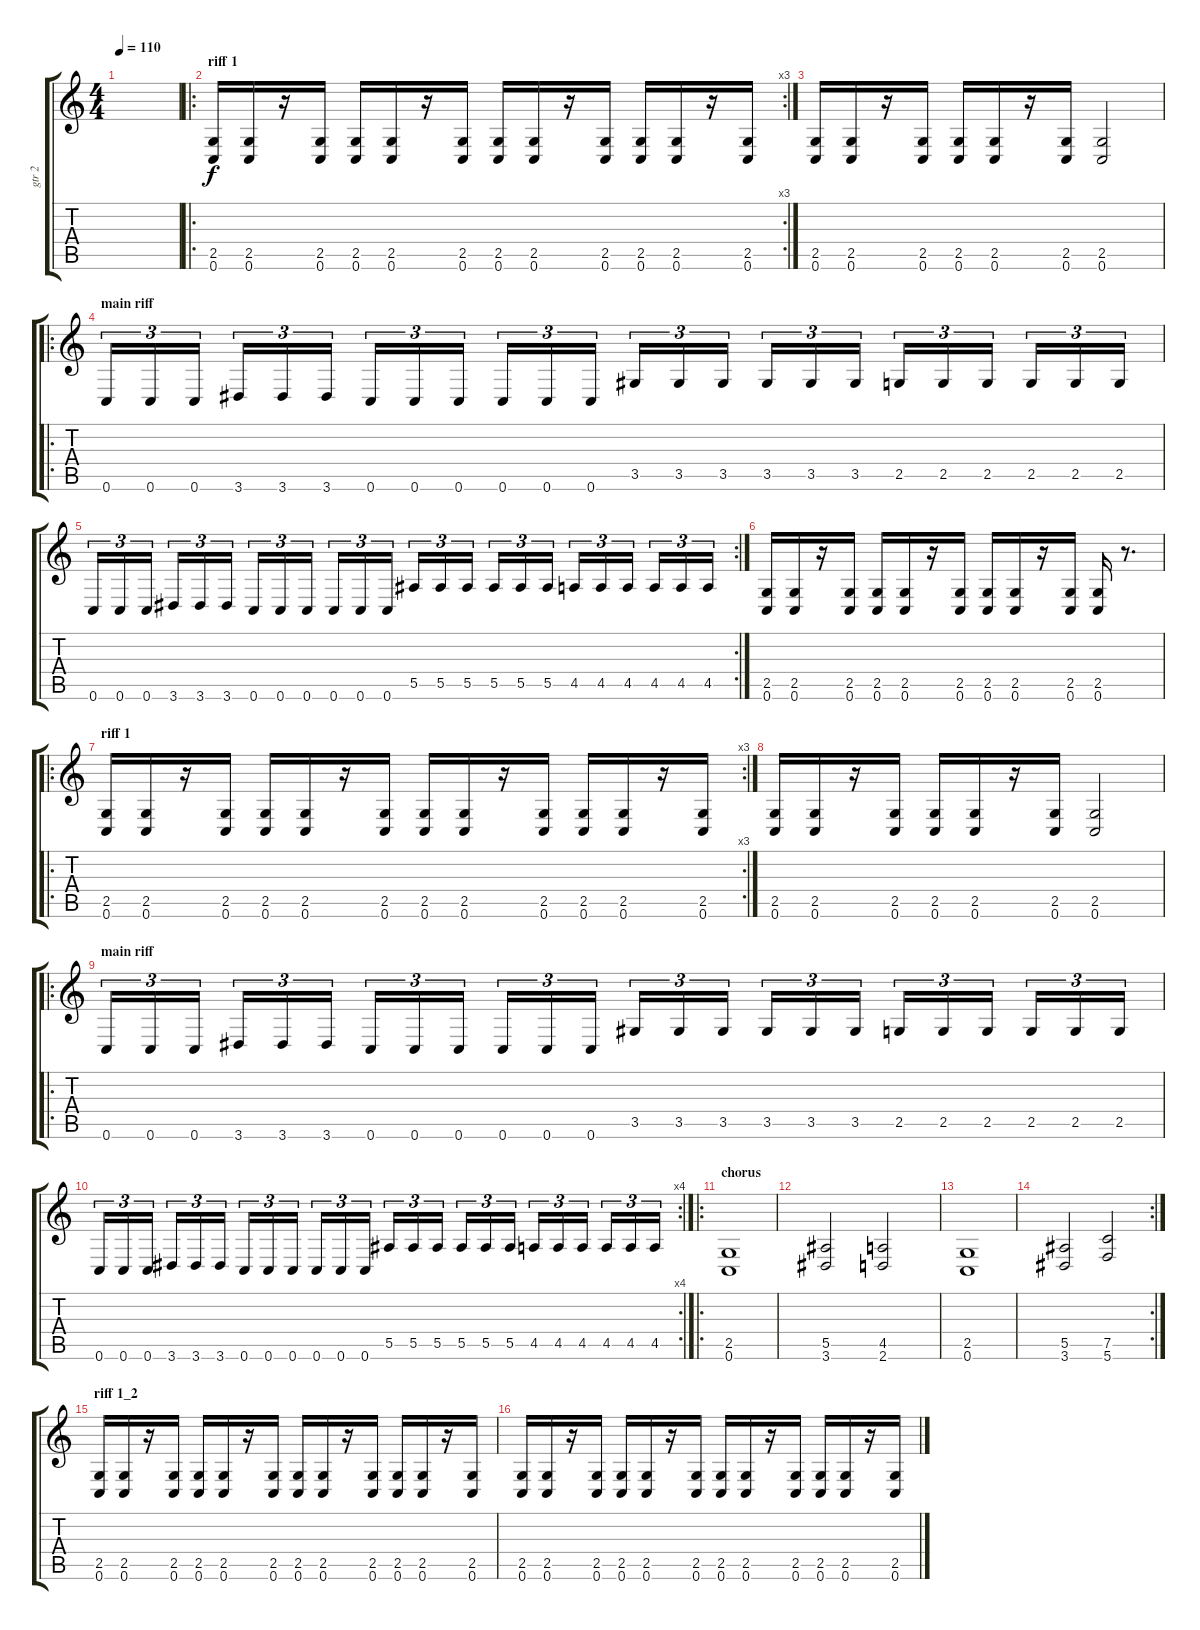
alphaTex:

\track ("gtr 2" "gtr 2") {instrument distortionguitar}
\staff {score tabs}
\tuning (C4 G3 Eb3 Bb2 F2 C2) {hide}
\ts (4 4)
\tempo 110
\clef g2
\ks c
|
\ro
\rc 3
\section ("" "riff 1")
(2.5 0.6).16 (2.5 0.6).16 r.16 (2.5 0.6).16 (2.5 0.6).16 (2.5 0.6).16 r.16 (2.5 0.6).16 (2.5 0.6).16 (2.5 0.6).16 r.16 (2.5 0.6).16 (2.5 0.6).16 (2.5 0.6).16 r.16 (2.5 0.6).16 |
(2.5 0.6).16 (2.5 0.6).16 r.16 (2.5 0.6).16 (2.5 0.6).16 (2.5 0.6).16 r.16 (2.5 0.6).16 (2.5 0.6).2 |
\ro
\section ("" "main riff")
0.6.16{tu (3 2)} 0.6.16{tu (3 2)} 0.6.16{tu (3 2)} 3.6.16{tu (3 2)} 3.6.16{tu (3 2)} 3.6.16{tu (3 2)} 0.6.16{tu (3 2)} 0.6.16{tu (3 2)} 0.6.16{tu (3 2)} 0.6.16{tu (3 2)} 0.6.16{tu (3 2)} 0.6.16{tu (3 2)} 3.5.16{tu (3 2)} 3.5.16{tu (3 2)} 3.5.16{tu (3 2)} 3.5.16{tu (3 2)} 3.5.16{tu (3 2)} 3.5.16{tu (3 2)} 2.5.16{tu (3 2)} 2.5.16{tu (3 2)} 2.5.16{tu (3 2)} 2.5.16{tu (3 2)} 2.5.16{tu (3 2)} 2.5.16{tu (3 2)} |
\rc 2
0.6.16{tu (3 2)} 0.6.16{tu (3 2)} 0.6.16{tu (3 2)} 3.6.16{tu (3 2)} 3.6.16{tu (3 2)} 3.6.16{tu (3 2)} 0.6.16{tu (3 2)} 0.6.16{tu (3 2)} 0.6.16{tu (3 2)} 0.6.16{tu (3 2)} 0.6.16{tu (3 2)} 0.6.16{tu (3 2)} 5.5.16{tu (3 2)} 5.5.16{tu (3 2)} 5.5.16{tu (3 2)} 5.5.16{tu (3 2)} 5.5.16{tu (3 2)} 5.5.16{tu (3 2)} 4.5.16{tu (3 2)} 4.5.16{tu (3 2)} 4.5.16{tu (3 2)} 4.5.16{tu (3 2)} 4.5.16{tu (3 2)} 4.5.16{tu (3 2)} |
(2.5 0.6).16 (2.5 0.6).16 r.16 (2.5 0.6).16 (2.5 0.6).16 (2.5 0.6).16 r.16 (2.5 0.6).16 (2.5 0.6).16 (2.5 0.6).16 r.16 (2.5 0.6).16 (2.5 0.6).16 r.8{d} |
\ro
\rc 3
\section ("" "riff 1")
(2.5 0.6).16 (2.5 0.6).16 r.16 (2.5 0.6).16 (2.5 0.6).16 (2.5 0.6).16 r.16 (2.5 0.6).16 (2.5 0.6).16 (2.5 0.6).16 r.16 (2.5 0.6).16 (2.5 0.6).16 (2.5 0.6).16 r.16 (2.5 0.6).16 |
(2.5 0.6).16 (2.5 0.6).16 r.16 (2.5 0.6).16 (2.5 0.6).16 (2.5 0.6).16 r.16 (2.5 0.6).16 (2.5 0.6).2 |
\ro
\section ("" "main riff")
0.6.16{tu (3 2)} 0.6.16{tu (3 2)} 0.6.16{tu (3 2)} 3.6.16{tu (3 2)} 3.6.16{tu (3 2)} 3.6.16{tu (3 2)} 0.6.16{tu (3 2)} 0.6.16{tu (3 2)} 0.6.16{tu (3 2)} 0.6.16{tu (3 2)} 0.6.16{tu (3 2)} 0.6.16{tu (3 2)} 3.5.16{tu (3 2)} 3.5.16{tu (3 2)} 3.5.16{tu (3 2)} 3.5.16{tu (3 2)} 3.5.16{tu (3 2)} 3.5.16{tu (3 2)} 2.5.16{tu (3 2)} 2.5.16{tu (3 2)} 2.5.16{tu (3 2)} 2.5.16{tu (3 2)} 2.5.16{tu (3 2)} 2.5.16{tu (3 2)} |
\rc 4
0.6.16{tu (3 2)} 0.6.16{tu (3 2)} 0.6.16{tu (3 2)} 3.6.16{tu (3 2)} 3.6.16{tu (3 2)} 3.6.16{tu (3 2)} 0.6.16{tu (3 2)} 0.6.16{tu (3 2)} 0.6.16{tu (3 2)} 0.6.16{tu (3 2)} 0.6.16{tu (3 2)} 0.6.16{tu (3 2)} 5.5.16{tu (3 2)} 5.5.16{tu (3 2)} 5.5.16{tu (3 2)} 5.5.16{tu (3 2)} 5.5.16{tu (3 2)} 5.5.16{tu (3 2)} 4.5.16{tu (3 2)} 4.5.16{tu (3 2)} 4.5.16{tu (3 2)} 4.5.16{tu (3 2)} 4.5.16{tu (3 2)} 4.5.16{tu (3 2)} |
\ro
\section ("" "chorus")
(2.5 0.6).1 |
(5.5 3.6).2 (4.5 2.6).2 |
(2.5 0.6).1 |
\rc 2
(5.5 3.6).2 (7.5 5.6).2 |
\section ("" "riff 1_2")
(2.5 0.6).16 (2.5 0.6).16 r.16 (2.5 0.6).16 (2.5 0.6).16 (2.5 0.6).16 r.16 (2.5 0.6).16 (2.5 0.6).16 (2.5 0.6).16 r.16 (2.5 0.6).16 (2.5 0.6).16 (2.5 0.6).16 r.16 (2.5 0.6).16 |
(2.5 0.6).16 (2.5 0.6).16 r.16 (2.5 0.6).16 (2.5 0.6).16 (2.5 0.6).16 r.16 (2.5 0.6).16 (2.5 0.6).16 (2.5 0.6).16 r.16 (2.5 0.6).16 (2.5 0.6).16 (2.5 0.6).16 r.16 (2.5 0.6).16
